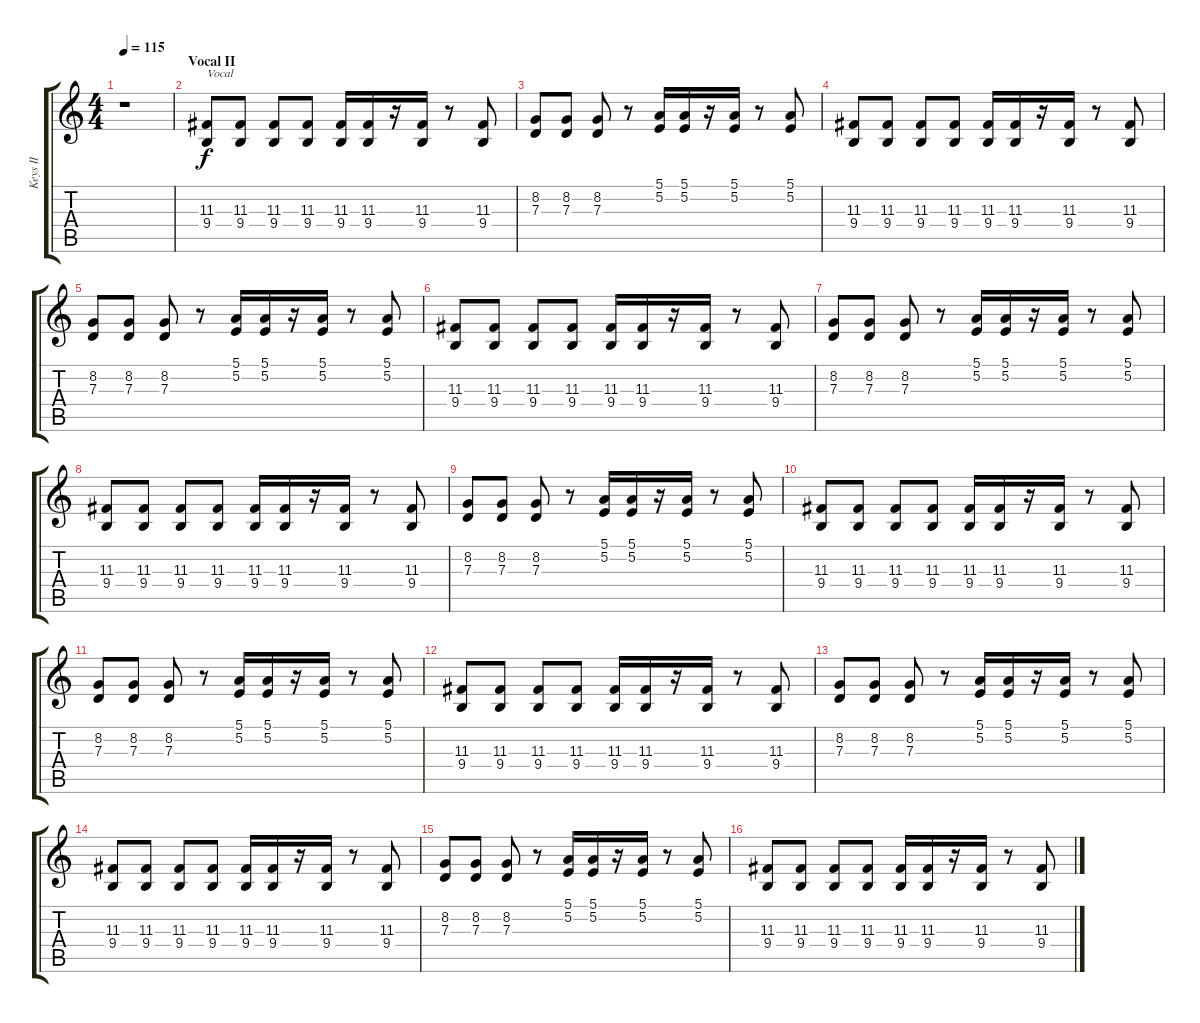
\track ("Keys II" "Keys II") {instrument kalimba}
\staff {score tabs}
\tuning (E4 B3 G3 D3 A2 E2) {hide}
\ts (4 4)
\tempo 115
\clef g2
\ks c
r.1{dy f} |
\section ("" "Vocal II")
(11.3 9.4).8{txt "Vocal"} (11.3 9.4).8 (11.3 9.4).8 (11.3 9.4).8 (11.3 9.4).16 (11.3 9.4).16 r.16 (11.3 9.4).16 r.8 (11.3 9.4).8 |
(8.2 7.3).8 (8.2 7.3).8 (8.2 7.3).8 r.8 (5.1 5.2).16 (5.1 5.2).16 r.16 (5.1 5.2).16 r.8 (5.1 5.2).8 |
(11.3 9.4).8 (11.3 9.4).8 (11.3 9.4).8 (11.3 9.4).8 (11.3 9.4).16 (11.3 9.4).16 r.16 (11.3 9.4).16 r.8 (11.3 9.4).8 |
(8.2 7.3).8 (8.2 7.3).8 (8.2 7.3).8 r.8 (5.1 5.2).16 (5.1 5.2).16 r.16 (5.1 5.2).16 r.8 (5.1 5.2).8 |
(11.3 9.4).8 (11.3 9.4).8 (11.3 9.4).8 (11.3 9.4).8 (11.3 9.4).16 (11.3 9.4).16 r.16 (11.3 9.4).16 r.8 (11.3 9.4).8 |
(8.2 7.3).8 (8.2 7.3).8 (8.2 7.3).8 r.8 (5.1 5.2).16 (5.1 5.2).16 r.16 (5.1 5.2).16 r.8 (5.1 5.2).8 |
(11.3 9.4).8 (11.3 9.4).8 (11.3 9.4).8 (11.3 9.4).8 (11.3 9.4).16 (11.3 9.4).16 r.16 (11.3 9.4).16 r.8 (11.3 9.4).8 |
(8.2 7.3).8 (8.2 7.3).8 (8.2 7.3).8 r.8 (5.1 5.2).16 (5.1 5.2).16 r.16 (5.1 5.2).16 r.8 (5.1 5.2).8 |
\section ("" "")
(11.3 9.4).8 (11.3 9.4).8 (11.3 9.4).8 (11.3 9.4).8 (11.3 9.4).16 (11.3 9.4).16 r.16 (11.3 9.4).16 r.8 (11.3 9.4).8 |
\section ("" "")
(8.2 7.3).8 (8.2 7.3).8 (8.2 7.3).8 r.8 (5.1 5.2).16 (5.1 5.2).16 r.16 (5.1 5.2).16 r.8 (5.1 5.2).8 |
(11.3 9.4).8 (11.3 9.4).8 (11.3 9.4).8 (11.3 9.4).8 (11.3 9.4).16 (11.3 9.4).16 r.16 (11.3 9.4).16 r.8 (11.3 9.4).8 |
(8.2 7.3).8 (8.2 7.3).8 (8.2 7.3).8 r.8 (5.1 5.2).16 (5.1 5.2).16 r.16 (5.1 5.2).16 r.8 (5.1 5.2).8 |
(11.3 9.4).8 (11.3 9.4).8 (11.3 9.4).8 (11.3 9.4).8 (11.3 9.4).16 (11.3 9.4).16 r.16 (11.3 9.4).16 r.8 (11.3 9.4).8 |
(8.2 7.3).8 (8.2 7.3).8 (8.2 7.3).8 r.8 (5.1 5.2).16 (5.1 5.2).16 r.16 (5.1 5.2).16 r.8 (5.1 5.2).8 |
(11.3 9.4).8 (11.3 9.4).8 (11.3 9.4).8 (11.3 9.4).8 (11.3 9.4).16 (11.3 9.4).16 r.16 (11.3 9.4).16 r.8 (11.3 9.4).8
